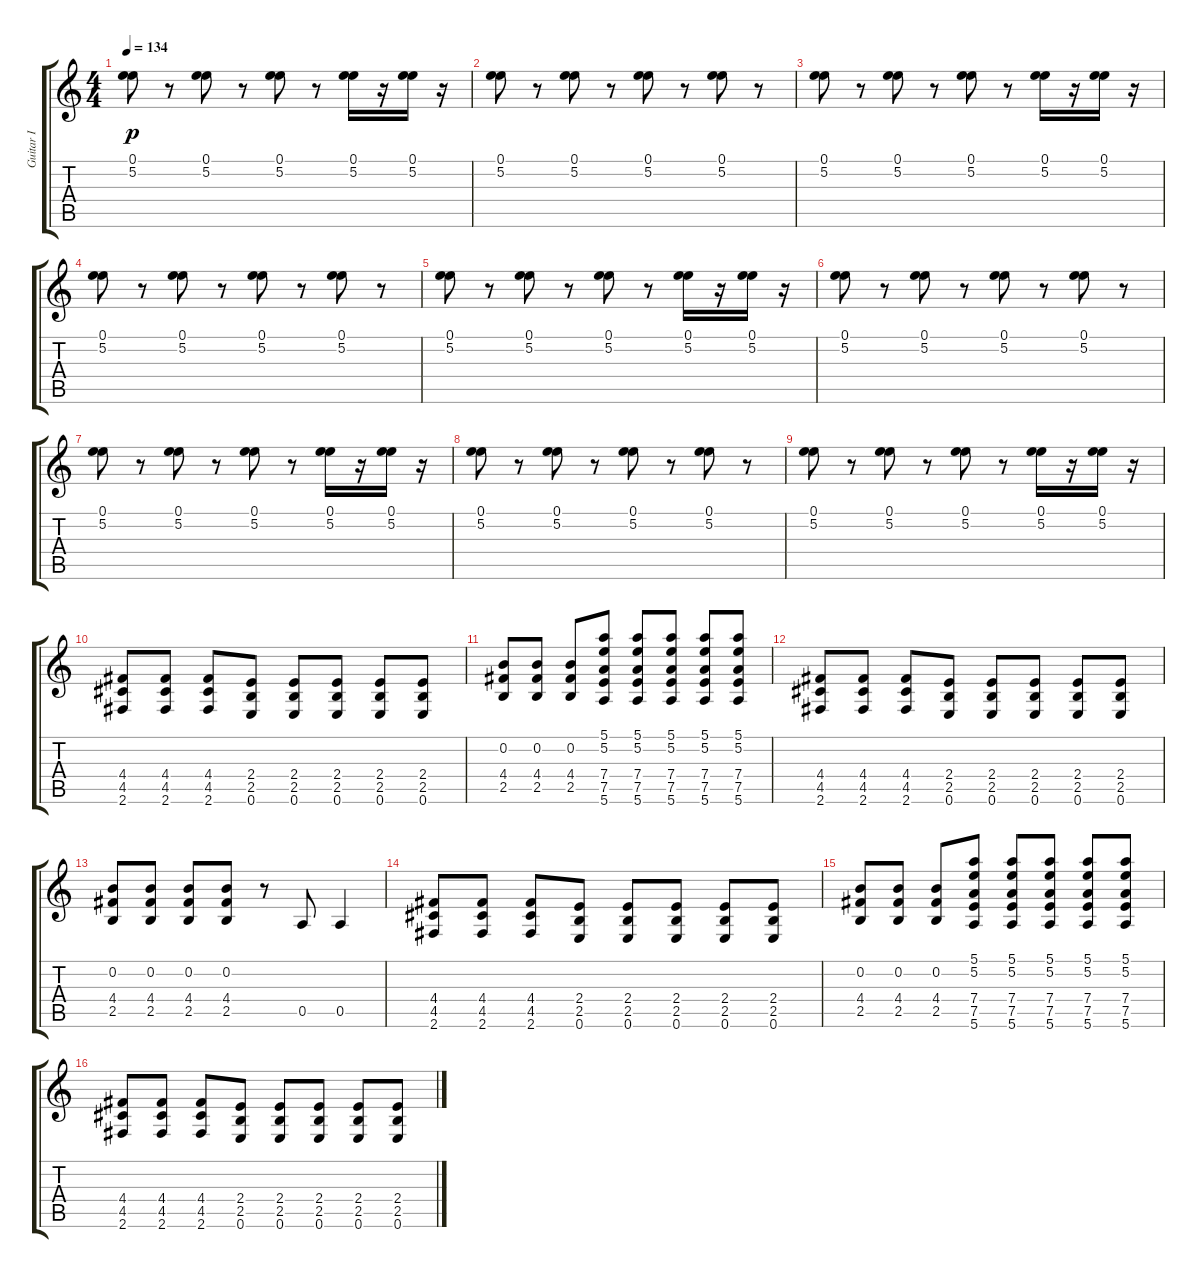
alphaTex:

\track ("Guitar I" "Guitar I") {instrument overdrivenguitar}
\staff {score tabs}
\tuning (E4 B3 G3 D3 A2 E2) {hide}
\ts (4 4)
\tempo 134
\clef g2
\ks c
(0.1 5.2).8{dy p} r.8 (0.1 5.2).8 r.8 (0.1 5.2).8 r.8 (0.1 5.2).16 r.16 (0.1 5.2).16 r.16 |
(0.1 5.2).8 r.8 (0.1 5.2).8 r.8 (0.1 5.2).8 r.8 (0.1 5.2).8 r.8 |
(0.1 5.2).8 r.8 (0.1 5.2).8 r.8 (0.1 5.2).8 r.8 (0.1 5.2).16 r.16 (0.1 5.2).16 r.16 |
(0.1 5.2).8 r.8 (0.1 5.2).8 r.8 (0.1 5.2).8 r.8 (0.1 5.2).8 r.8 |
(0.1 5.2).8 r.8 (0.1 5.2).8 r.8 (0.1 5.2).8 r.8 (0.1 5.2).16 r.16 (0.1 5.2).16 r.16 |
(0.1 5.2).8 r.8 (0.1 5.2).8 r.8 (0.1 5.2).8 r.8 (0.1 5.2).8 r.8 |
(0.1 5.2).8 r.8 (0.1 5.2).8 r.8 (0.1 5.2).8 r.8 (0.1 5.2).16 r.16 (0.1 5.2).16 r.16 |
(0.1 5.2).8 r.8 (0.1 5.2).8 r.8 (0.1 5.2).8 r.8 (0.1 5.2).8 r.8 |
(0.1 5.2).8 r.8 (0.1 5.2).8 r.8 (0.1 5.2).8 r.8 (0.1 5.2).16 r.16 (0.1 5.2).16 r.16 |
(4.4 4.5 2.6).8 (4.4 4.5 2.6).8 (4.4 4.5 2.6).8 (2.4 2.5 0.6).8 (2.4 2.5 0.6).8 (2.4 2.5 0.6).8 (2.4 2.5 0.6).8 (2.4 2.5 0.6).8 |
(0.2 4.4 2.5).8 (0.2 4.4 2.5).8 (0.2 4.4 2.5).8 (5.1 5.2 7.4 7.5 5.6).8 (5.1 5.2 7.4 7.5 5.6).8 (5.1 5.2 7.4 7.5 5.6).8 (5.1 5.2 7.4 7.5 5.6).8 (5.1 5.2 7.4 7.5 5.6).8 |
(4.4 4.5 2.6).8 (4.4 4.5 2.6).8 (4.4 4.5 2.6).8 (2.4 2.5 0.6).8 (2.4 2.5 0.6).8 (2.4 2.5 0.6).8 (2.4 2.5 0.6).8 (2.4 2.5 0.6).8 |
(0.2 4.4 2.5).8 (0.2 4.4 2.5).8 (0.2 4.4 2.5).8 (0.2 4.4 2.5).8 r.8 0.5.8 0.5.4 |
(4.4 4.5 2.6).8 (4.4 4.5 2.6).8 (4.4 4.5 2.6).8 (2.4 2.5 0.6).8 (2.4 2.5 0.6).8 (2.4 2.5 0.6).8 (2.4 2.5 0.6).8 (2.4 2.5 0.6).8 |
(0.2 4.4 2.5).8 (0.2 4.4 2.5).8 (0.2 4.4 2.5).8 (5.1 5.2 7.4 7.5 5.6).8 (5.1 5.2 7.4 7.5 5.6).8 (5.1 5.2 7.4 7.5 5.6).8 (5.1 5.2 7.4 7.5 5.6).8 (5.1 5.2 7.4 7.5 5.6).8 |
(4.4 4.5 2.6).8 (4.4 4.5 2.6).8 (4.4 4.5 2.6).8 (2.4 2.5 0.6).8 (2.4 2.5 0.6).8 (2.4 2.5 0.6).8 (2.4 2.5 0.6).8 (2.4 2.5 0.6).8
